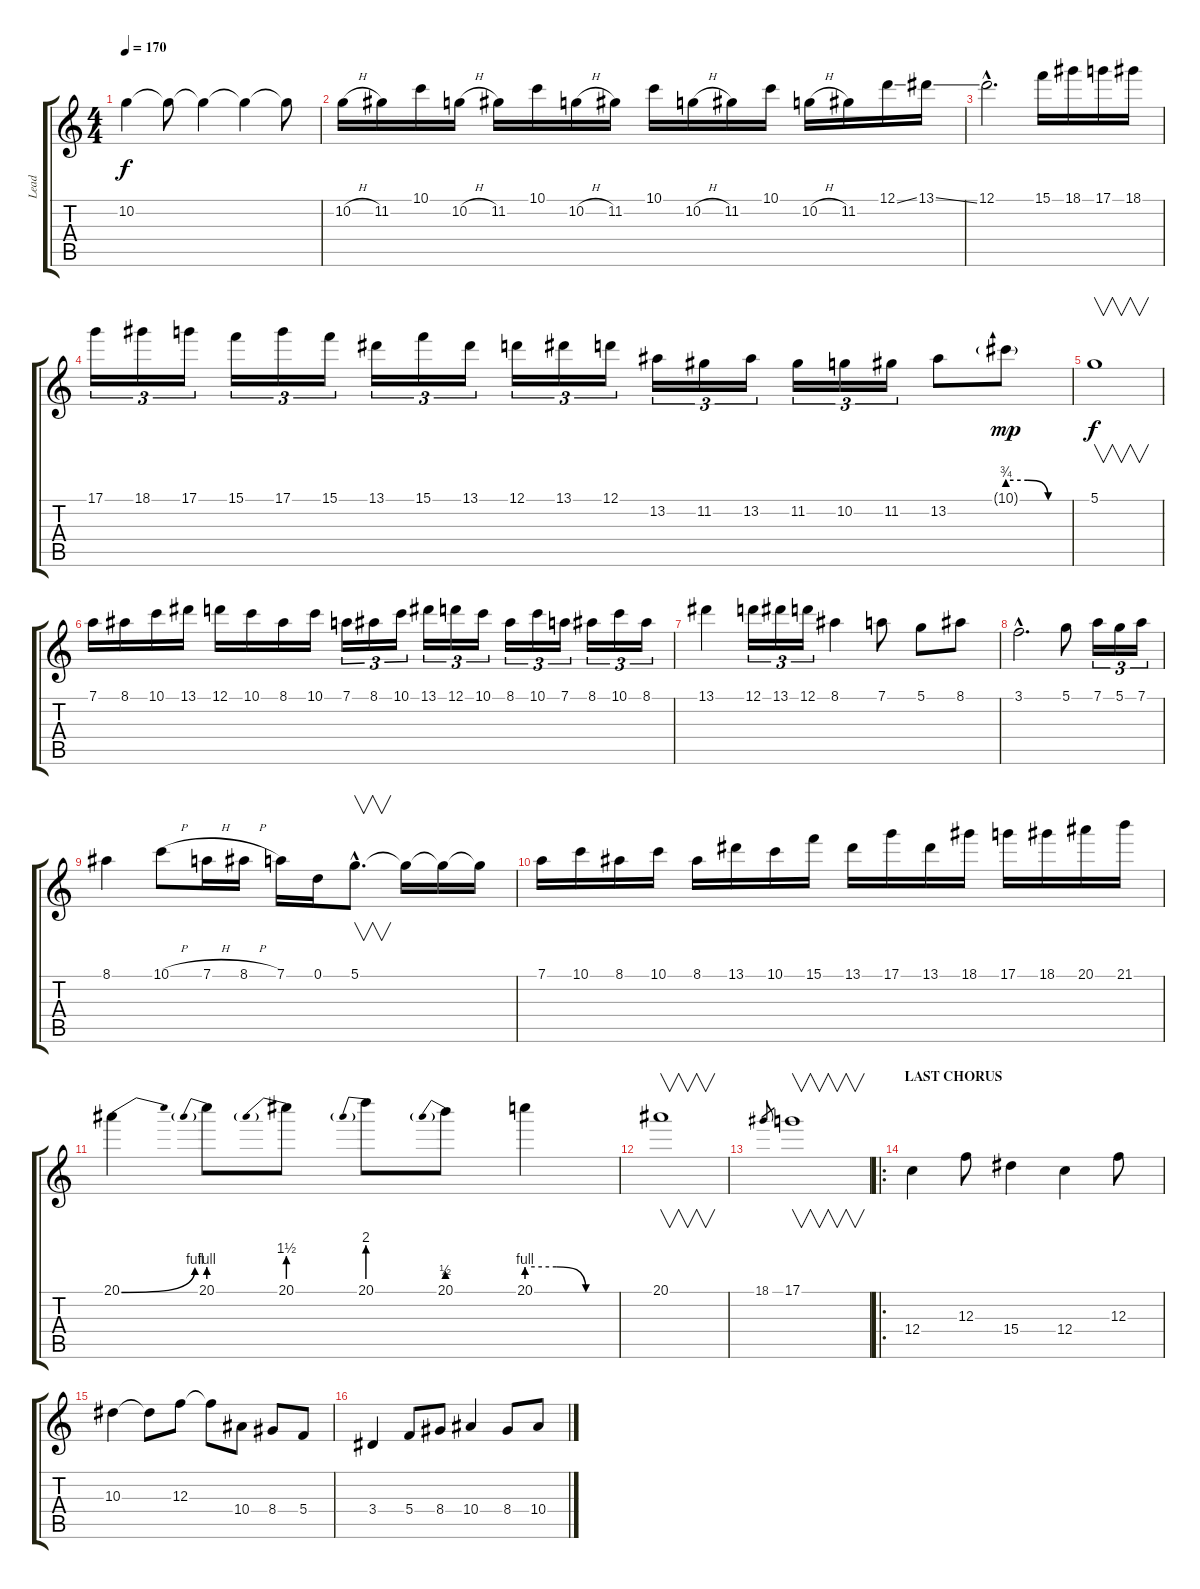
\track ("Lead" "Lead") {instrument overdrivenguitar}
\staff {score tabs}
\tuning (D4 A3 F3 C3 G2 C2) {hide}
\ts (4 4)
\tempo 170
\clef g2
\ks c
10.2.4{dy f} 10.2{t}.8 10.2{t}.4 10.2{t}.4 10.2{t}.8 |
10.2{h}.16 11.2.16 10.1.16 10.2{h}.16 11.2.16 10.1.16 10.2{h}.16 11.2.16 10.1.16 10.2{h}.16 11.2.16 10.1.16 10.2{h}.16 11.2.16 12.1{ss}.16 13.1{ss}.16 |
12.1{hac}.2{d} 15.1.16 18.1.16 17.1.16 18.1.16 |
17.1.16{tu (3 2)} 18.1.16{tu (3 2)} 17.1.16{tu (3 2)} 15.1.16{tu (3 2)} 17.1.16{tu (3 2)} 15.1.16{tu (3 2)} 13.1.16{tu (3 2)} 15.1.16{tu (3 2)} 13.1.16{tu (3 2)} 12.1.16{tu (3 2)} 13.1.16{tu (3 2)} 12.1.16{tu (3 2)} 13.2.16{tu (3 2)} 11.2.16{tu (3 2)} 13.2.16{tu (3 2)} 11.2.16{tu (3 2)} 10.2.16{tu (3 2)} 11.2.16{tu (3 2)} 13.2.8 10.1{be (custom 0 3 20 3 40 0 60 0) g}.8{dy mp} |
5.1.1{v dy f} |
7.1.16 8.1.16 10.1.16 13.1.16 12.1.16 10.1.16 8.1.16 10.1.16 7.1.16{tu (3 2)} 8.1.16{tu (3 2)} 10.1.16{tu (3 2)} 13.1.16{tu (3 2)} 12.1.16{tu (3 2)} 10.1.16{tu (3 2)} 8.1.16{tu (3 2)} 10.1.16{tu (3 2)} 7.1.16{tu (3 2)} 8.1.16{tu (3 2)} 10.1.16{tu (3 2)} 8.1.16{tu (3 2)} |
13.1.4 12.1.16{tu (3 2)} 13.1.16{tu (3 2)} 12.1.16{tu (3 2)} 8.1.4 7.1.8 5.1.8 8.1.8 |
3.1{hac}.2{d} 5.1.8 7.1.16{tu (3 2)} 5.1.16{tu (3 2)} 7.1.16{tu (3 2)} |
8.1.4 10.1{h}.8 7.1{h}.16 8.1{h}.16 7.1.16 0.1.16 5.1{hac}.8{v d} 5.1{t}.16 5.1{t}.16 5.1{t}.16 |
7.1.16 10.1.16 8.1.16 10.1.16 8.1.16 13.1.16 10.1.16 15.1.16 13.1.16 17.1.16 13.1.16 18.1.16 17.1.16 18.1.16 20.1.16 21.1.16 |
20.1{be (bend 0 0 60 4)}.4 20.1{be (prebend 0 4 60 4)}.8 20.1{be (prebend 0 6 60 6)}.8 20.1{be (prebend 0 8 60 8)}.8 20.1{be (prebend 0 2 60 2)}.8 20.1{be (custom 0 4 20 4 40 0 60 0)}.4 |
20.1.1{v} |
18.1.8{gr} 17.1.1{v} |
\ro
\section ("" "LAST CHORUS")
12.4.4 12.3.8 15.4.4 12.4.4 12.3.8 |
10.3.4 10.3{t}.8 12.3.8 12.3{t}.8 10.4.8 8.4.8 5.4.8 |
3.4.4 5.4.8 8.4.8 10.4.4 8.4.8 10.4.8
